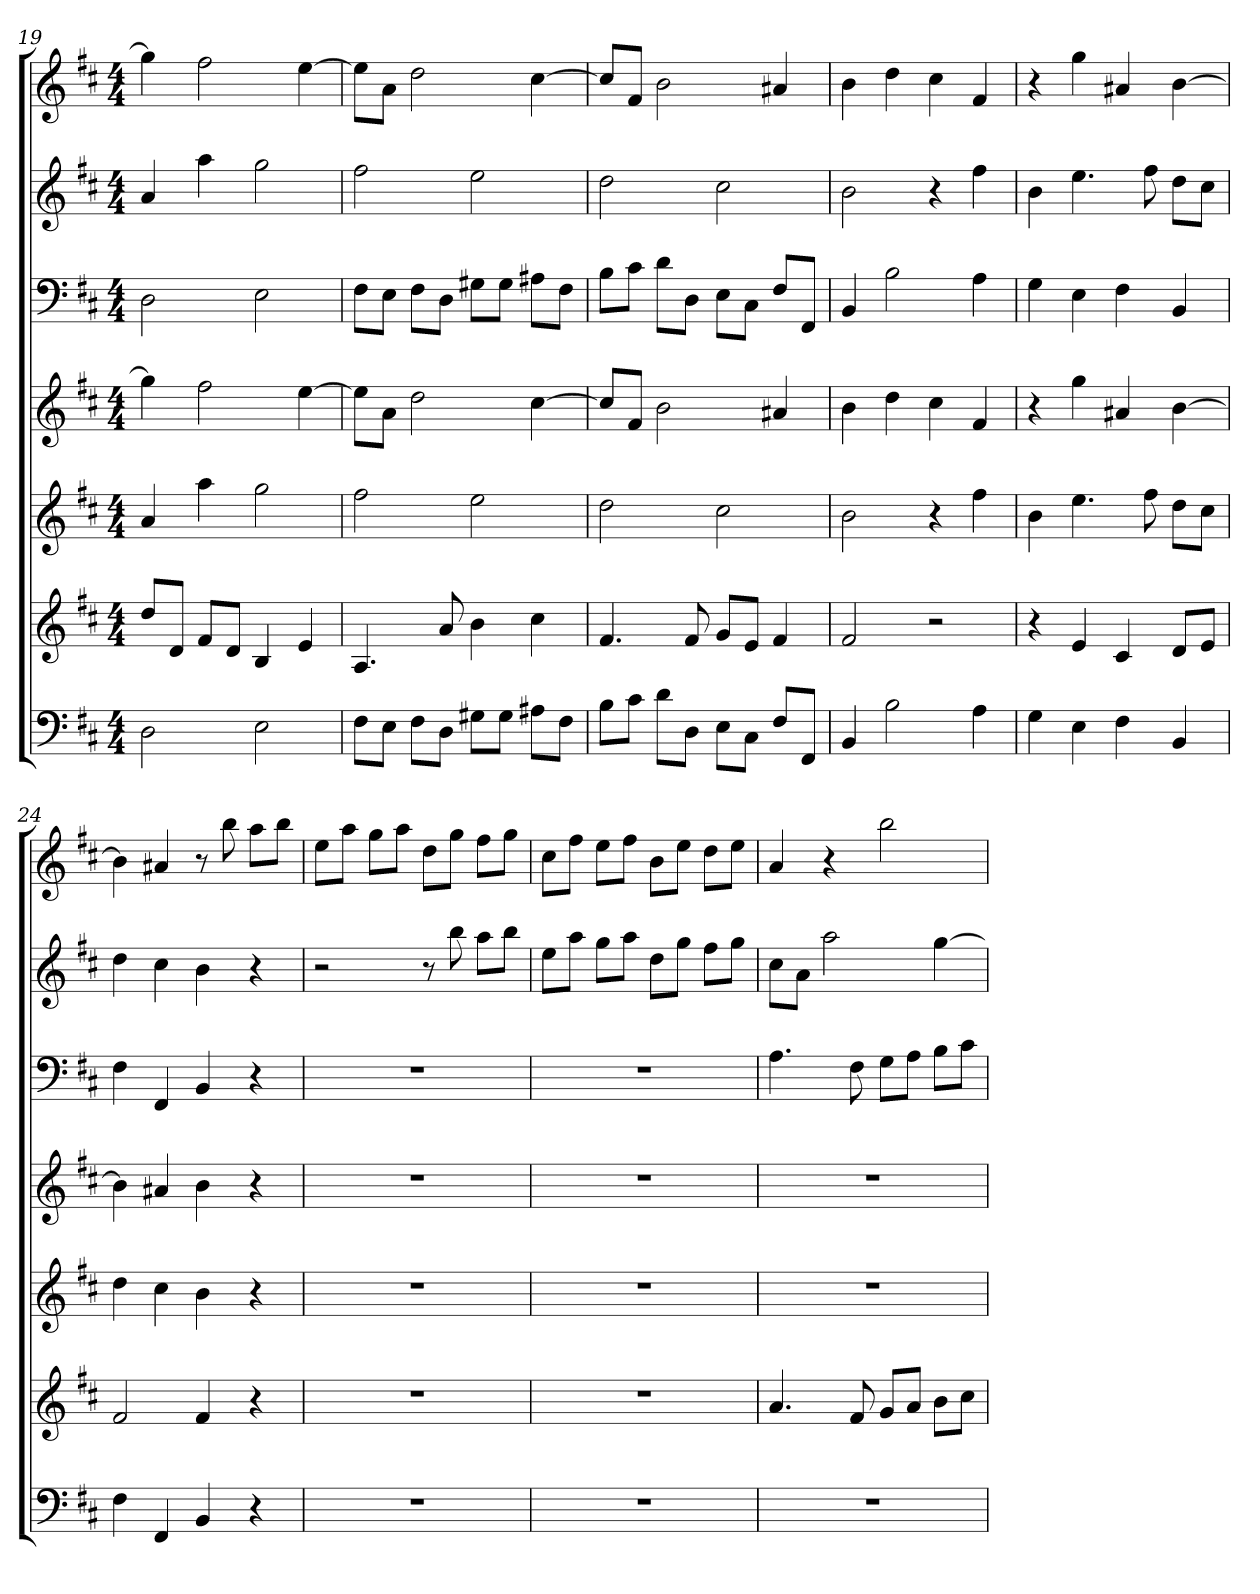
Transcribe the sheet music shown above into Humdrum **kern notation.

**kern	**kern	**kern	**kern	**kern	**kern	**kern
*part7	*part6	*part5	*part4	*part3	*part2	*part1
*staff7	*staff6	*staff5	*staff4	*staff3	*staff2	*staff1
*k[f#c#]	*k[f#c#]	*k[f#c#]	*k[f#c#]	*k[f#c#]	*k[f#c#]	*k[f#c#]
*D:	*D:	*D:	*D:	*D:	*D:	*D:
*M4/4	*M4/4	*M4/4	*M4/4	*M4/4	*M4/4	*M4/4
=19	=19	=19	=19	=19	=19	=19
2D	8ddL	4a	4gg]	2D	4a	4gg]
.	8dJ	.	.	.	.	.
.	8f#L	4aa	2ff#	.	4aa	2ff#
.	8dJ	.	.	.	.	.
2E	4B	2gg	.	2E	2gg	.
.	4e	.	[4ee	.	.	[4ee
=20	=20	=20	=20	=20	=20	=20
8F#L	4.A	2ff#	8eeL]	8F#L	2ff#	8eeL]
8EJ	.	.	8aJ	8EJ	.	8aJ
8F#L	.	.	2dd	8F#L	.	2dd
8DJ	8a	.	.	8DJ	.	.
8G#XL	4b	2ee	.	8G#XL	2ee	.
8G#J	.	.	.	8G#J	.	.
8A#XL	4cc#	.	[4cc#	8A#XL	.	[4cc#
8F#J	.	.	.	8F#J	.	.
=21	=21	=21	=21	=21	=21	=21
8BL	4.f#	2dd	8cc#L]	8BL	2dd	8cc#L]
8c#J	.	.	8f#J	8c#J	.	8f#J
8dL	.	.	2b	8dL	.	2b
8DJ	8f#	.	.	8DJ	.	.
8EL	8gL	2cc#	.	8EL	2cc#	.
8C#J	8eJ	.	.	8C#J	.	.
8F#L	4f#	.	4a#X	8F#L	.	4a#X
8FF#J	.	.	.	8FF#J	.	.
=22	=22	=22	=22	=22	=22	=22
4BB	2f#	2b	4b	4BB	2b	4b
2B	.	.	4dd	2B	.	4dd
.	2r	4r	4cc#	.	4r	4cc#
4A	.	4ff#	4f#	4A	4ff#	4f#
=23	=23	=23	=23	=23	=23	=23
4G	4r	4b	4r	4G	4b	4r
4E	4e	4.ee	4gg	4E	4.ee	4gg
4F#	4c#	.	4a#X	4F#	.	4a#X
.	.	8ff#	.	.	8ff#	.
4BB	8dL	8ddL	[4b	4BB	8ddL	[4b
.	8eJ	8cc#J	.	.	8cc#J	.
=24	=24	=24	=24	=24	=24	=24
4F#	2f#	4dd	4b]	4F#	4dd	4b]
4FF#	.	4cc#	4a#X	4FF#	4cc#	4a#X
4BB	4f#	4b	4b	4BB	4b	8r
.	.	.	.	.	.	8bb
4r	4r	4r	4r	4r	4r	8aaL
.	.	.	.	.	.	8bbJ
=25	=25	=25	=25	=25	=25	=25
1r	1r	1r	1r	1r	2r	8eeL
.	.	.	.	.	.	8aaJ
.	.	.	.	.	.	8ggL
.	.	.	.	.	.	8aaJ
.	.	.	.	.	8r	8ddL
.	.	.	.	.	8bb	8ggJ
.	.	.	.	.	8aaL	8ff#L
.	.	.	.	.	8bbJ	8ggJ
=26	=26	=26	=26	=26	=26	=26
1r	1r	1r	1r	1r	8eeL	8cc#L
.	.	.	.	.	8aaJ	8ff#J
.	.	.	.	.	8ggL	8eeL
.	.	.	.	.	8aaJ	8ff#J
.	.	.	.	.	8ddL	8bL
.	.	.	.	.	8ggJ	8eeJ
.	.	.	.	.	8ff#L	8ddL
.	.	.	.	.	8ggJ	8eeJ
=27	=27	=27	=27	=27	=27	=27
1r	4.a	1r	1r	4.A	8cc#L	4a
.	.	.	.	.	8aJ	.
.	.	.	.	.	2aa	4r
.	8f#	.	.	8F#	.	.
.	8gL	.	.	8GL	.	2bb
.	8aJ	.	.	8AJ	.	.
.	8bL	.	.	8BL	[4gg	.
.	8cc#J	.	.	8c#J	.	.
=	=	=	=	=	=	=
*-	*-	*-	*-	*-	*-	*-
